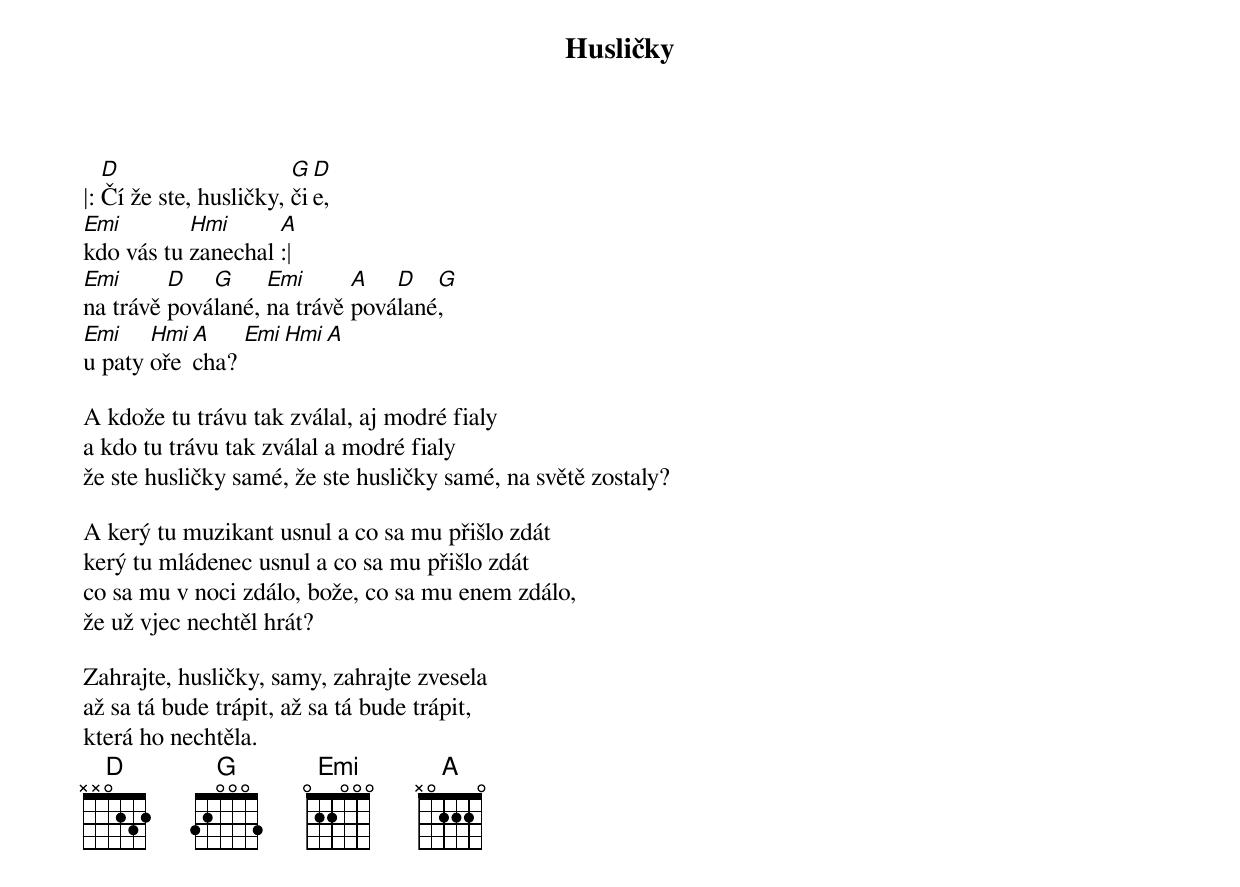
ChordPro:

{title: Husličky}
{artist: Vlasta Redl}
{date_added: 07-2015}
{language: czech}
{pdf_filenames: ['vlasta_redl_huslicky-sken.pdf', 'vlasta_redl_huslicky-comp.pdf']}
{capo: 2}
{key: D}
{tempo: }
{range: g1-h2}
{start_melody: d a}
{start_of_verse}
|: [D]Čí že ste, husličky, [G]či[D]e,
[Emi]kdo vás tu [Hmi]zanechal [A]:|
[Emi]na trávě [D]pová[G]lané, [Emi]na trávě [A]pová[D]lané[G],
[Emi]u paty [Hmi]oře[A]cha? [Emi][Hmi][A]
{end_of_verse}

{start_of_verse}
A kdože tu trávu tak zválal, aj modré fialy
a kdo tu trávu tak zválal a modré fialy
že ste husličky samé, že ste husličky samé, na světě zostaly?
{end_of_verse}

{start_of_verse}
A kerý tu muzikant usnul a co sa mu přišlo zdát
kerý tu mládenec usnul a co sa mu přišlo zdát
co sa mu v noci zdálo, bože, co sa mu enem zdálo,
že už vjec nechtěl hrát?
{end_of_verse}

{start_of_verse}
Zahrajte, husličky, samy, zahrajte zvesela
až sa tá bude trápit, až sa tá bude trápit,
která ho nechtěla.
{end_of_verse}
